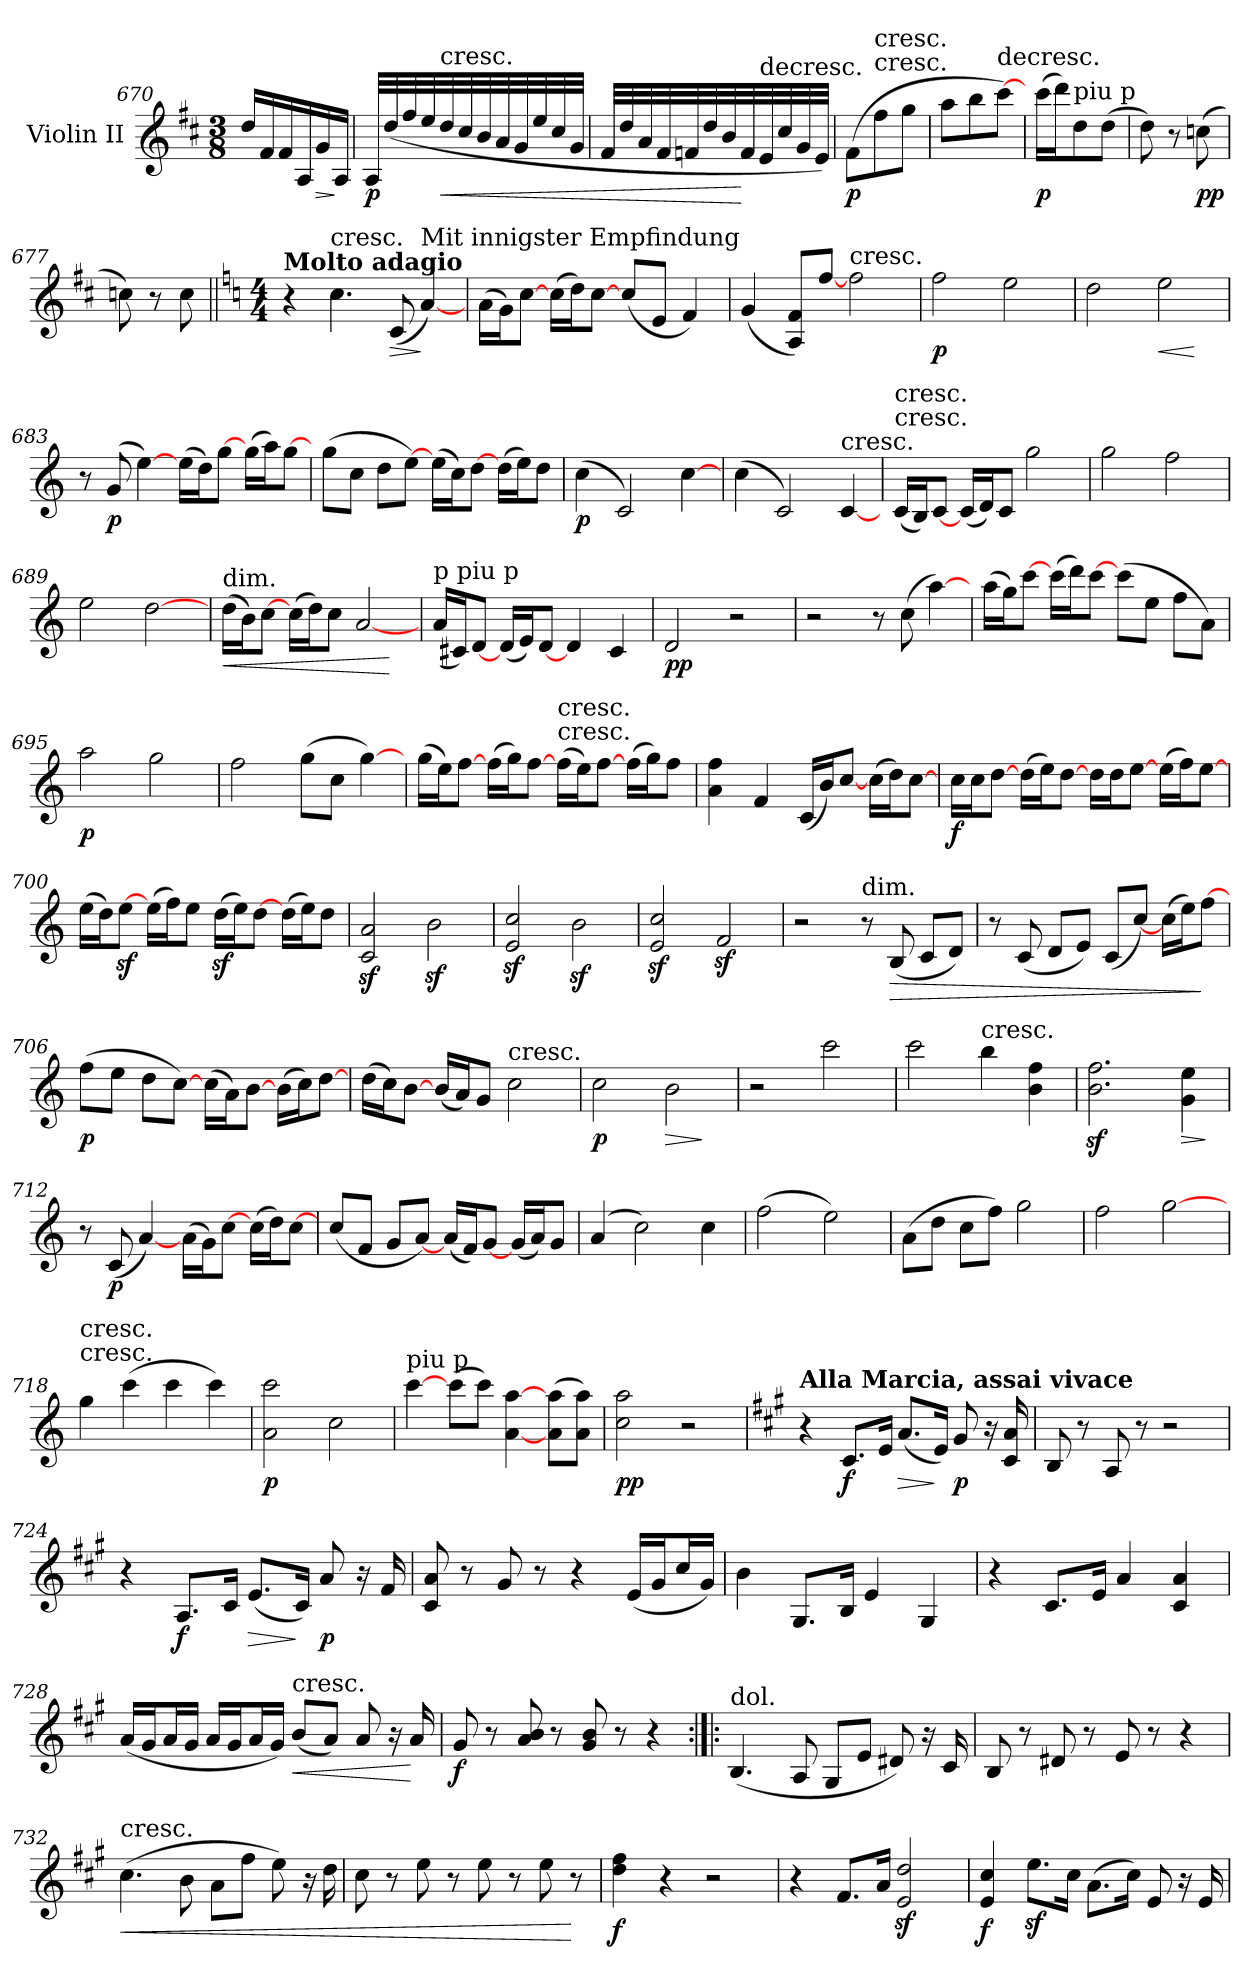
**kern	**dynam
*part1	*part1
*staff1	*staff1
*I"Violin II	*
*I'Vln	*
*clefG2	*
*k[f#c#]	*
*D:	*
*M3/8	*
=670	=670
16dd/LL	.
16f#/	.
16f#/	.
16A/	.
!	!LO:HP:b
16g/	>
16A/JJ	]
=671	=671
32A/LLL	p
(32dd/	.
32ff#/	.
32ee/	.
!LO:TX:a:t=cresc.	!
!	!LO:HP:b
32dd/	<
32cc#/	.
32b/	.
32a/	.
32g/	.
32ee/	.
32cc#/	.
32g/JJJ	.
=672	=672
32f#/LLL	.
32dd/	.
32a/	.
32f#/	.
32fn/	.
32dd/	.
32b/	.
32f/	[
!LO:TX:t=decresc.	!
32e/	.
32cc#/	.
32g/	.
32e/JJJ)	.
=673	=673
(8f#\L	p
!LO:TX:t=cresc.	!
!LO:TX:a:t=cresc.	!
8ff#\	.
8gg\J	.
=674	=674
8aa\L	.
8bb\	.
!LO:TX:t=decresc.	!
[8ccc#\J)	.
=675	=675
(16ccc#\LL	p
16ddd\J)	.
!LO:TX:a:t=piu p	!
8dd\	.
(8dd\J	.
=676	=676
8dd)	.
8r	.
(8ccn	pp
=677	=677
8ccn)	.
8r	.
8cc	.
=678||	=678||
*k[]	*
*C:	*
*M4/4	*
!LO:TX:a:B:t=Molto adagio	!
4r	.
!LO:TX:t=cresc.	!
4.cc	.
!	!LO:HP:b
(8c	>
!LO:TX:a:t=Mit innigster Empfindung	!
[4a)	]
=679	=679
(16a\LL	.
16g\J)	.
[8cc\J	.
(16cc\LL	.
16dd\J)	.
[8cc\J	.
(8cc/L	.
8e/J	.
4f)	.
=680	=680
(4g	.
8A/ 8f/L)	.
[8ff/J	.
!LO:TX:t=cresc.	!
2ff	.
=681	=681
2ff	p
2ee	.
=682	=682
2dd	.
!	!LO:HP:b
2ee	<
.	[
=683	=683
8r	.
(8g	p
[4ee)	.
(16ee\LL	.
16dd\J)	.
[8gg\J	.
(16gg\LL	.
16aa\J)	.
[8gg\J	.
=684	=684
(8gg\L	.
8cc\J	.
8dd\L	.
[8ee\J)	.
(16ee\LL	.
16cc\J)	.
[8dd\J	.
(16dd\LL	.
16ee\J)	.
8dd\J	.
=685	=685
(4cc	p
2c)	.
[4cc	.
=686	=686
(4cc	.
2c)	.
!LO:TX:t=cresc.	!
[4c	.
=687	=687
!LO:TX:t=cresc.	!
!LO:TX:a:t=cresc.	!
(16c/LL	.
16B/J)	.
[8c/J	.
(16c/LL	.
16d/J)	.
8c/J	.
2gg	.
=688	=688
2gg	.
2ff	.
=689	=689
2ee	.
[2dd	.
=690	=690
!LO:TX:a:t=dim.	!
!	!LO:HP:b
(16dd\LL	<
16b\J)	.
[8cc\J	.
(16cc\LL	.
16dd\J)	.
8cc\J	.
[2a	.
.	[
=691	=691
!LO:TX:a:t=p piu p	!
(16a/LL	.
16c#X/J)	.
[8d/J	.
(16d/LL	.
16e/J)	.
[8d/J	.
4d	.
4c#	.
=692	=692
2d	pp
2r	.
=693	=693
2r	.
8r	.
(8cc	.
[4aa)	.
=694	=694
(16aa\LL	.
16gg\J)	.
[8ccc\J	.
(16ccc\LL	.
16ddd\J)	.
[8ccc\J	.
(8ccc\L	.
8ee\J	.
8ff\L	.
8a\J)	.
=695	=695
2aa	p
2gg	.
=696	=696
2ff	.
(8gg\L	.
8cc\J	.
[4gg)	.
=697	=697
(16gg\LL	.
16ee\J)	.
[8ff\J	.
(16ff\LL	.
16gg\J)	.
[8ff\J	.
!LO:TX:t=cresc.	!
!LO:TX:a:t=cresc.	!
(16ff\LL	.
16ee\J)	.
[8ff\J	.
(16ff\LL	.
16gg\J)	.
8ff\J	.
=698	=698
4a 4ff	.
4f	.
(16c/LL	.
16b/J)	.
[8cc/J	.
(16cc\LL	.
16dd\J)	.
[8cc\J	.
=699	=699
16cc\LL	f
16cc\J	.
[8dd\J	.
(16dd\LL	.
16ee\J)	.
[8dd\J	.
16dd\LL	.
16dd\J	.
[8ee\J	.
(16ee\LL	.
16ff\J)	.
[8ee\J	.
=700	=700
(16ee\LL	.
16dd\J)	.
[8eez\J	.
(16ee\LL	.
16ff\J)	.
8ee\J	.
(16ddz\LL	.
16ee\J)	.
[8dd\J	.
(16dd\LL	.
16ee\J)	.
8dd\J	.
=701	=701
2cz 2az	.
2bz	.
=702	=702
2ez 2ccz	.
2bz	.
=703	=703
2ez 2ccz	.
2fz	.
=704	=704
2r	.
!LO:TX:a:t=dim.	!
8r	.
!	!LO:HP:b
(8B	>
8c/L	.
8d/J)	.
=705	=705
8r	.
(8c	.
8d/L	.
8e/J)	.
(8c/L	.
[8cc/J)	.
(16cc\LL	.
16ee\J)	.
[8ff\J	]
=706	=706
(8ff\L	p
8ee\J	.
8dd\L	.
[8cc\J)	.
(16cc\LL	.
16a\J)	.
[8b\J	.
(16b\LL	.
16cc\J)	.
[8dd\J	.
=707	=707
(16dd\LL	.
16cc\J)	.
[8b\J	.
(16b/LL	.
16a/J)	.
8g/J	.
!LO:TX:t=cresc.	!
2cc	.
=708	=708
2cc	p
!	!LO:HP:b
2b	>
.	]
=709	=709
2r	.
2ccc	.
=710	=710
2ccc	.
!LO:TX:a:t=cresc.	!
4bb	.
4b 4ff	.
=711	=711
2.bz 2.ffz	.
!	!LO:HP:b
4g 4ee	>
.	]
=712	=712
8r	.
(8c	p
[4a)	.
(16a\LL	.
16g\J)	.
[8cc\J	.
(16cc\LL	.
16dd\J)	.
[8cc\J	.
=713	=713
(8cc/L	.
8f/J	.
8g/L	.
[8a/J)	.
(16a/LL	.
16f/J)	.
[8g/J	.
(16g/LL	.
16a/J)	.
8g/J	.
=714	=714
(4a	.
2cc)	.
4cc	.
=715	=715
(2ff	.
2ee)	.
=716	=716
(8a\L	.
8dd\J	.
8cc\L	.
8ff\J)	.
2gg	.
=717	=717
2ff	.
[2gg	.
=718	=718
!LO:TX:t=cresc.	!
!LO:TX:a:t=cresc.	!
4gg	.
(4ccc	.
4ccc	.
4ccc)	.
=719	=719
2a 2ccc	p
2cc	.
=720	=720
!LO:TX:a:t=piu p	!
[4ccc	.
(8ccc\L	.
8ccc\J)	.
[4a [4aa	.
(8a\ 8aa\L	.
8a\ 8aa\J)	.
=721	=721
2cc 2aa	pp
2r	.
=722	=722
*k[f#c#g#]	*
*A:	*
!LO:TX:a:B:t=Alla Marcia, assai vivace	!
4r	.
8.c#/L	f
16e/Jk	.
!	!LO:HP:b
(8.a/L	>
16e/Jk)	]
8g#	p
16r	.
16c# 16a	.
=723	=723
8B	.
8r	.
8A	.
8r	.
2r	.
=724	=724
4r	.
8.A/L	f
16c#/Jk	.
!	!LO:HP:b
(8.e/L	>
16c#/Jk)	]
8a	p
16r	.
16f#	.
=725	=725
8c# 8a	.
8r	.
8g#	.
8r	.
4r	.
(16e/LL	.
16g#/J	.
16cc#/L	.
16g#/JJ)	.
=726	=726
4b	.
8.G#/L	.
16B/Jk	.
4e	.
4G#	.
=727	=727
4r	.
8.c#/L	.
16e/Jk	.
4a	.
4c# 4a	.
=728	=728
(16a/LL	.
16g#/J	.
16a/L	.
16g#/JJ	.
16a/LL	.
16g#/J	.
16a/L	.
16g#/JJ)	.
!LO:TX:a:t=cresc.	!
!	!LO:HP:b
(8b/L	<
8a/J)	.
8a	.
16r	.
16a	[
=729	=729
8g#	f
8r	.
8a 8b	.
8r	.
8g# 8b	.
8r	.
4r	.
=730:|!|:	=730:|!|:
!LO:TX:a:t=dol.	!
(4.B	.
8A	.
8G#/L	.
8e/J	.
8d#X)	.
16r	.
16c#	.
=731	=731
8B	.
8r	.
8d#X	.
8r	.
8e	.
8r	.
4r	.
=732	=732
!LO:TX:a:t=cresc.	!
!	!LO:HP:b
(4.cc#	<
8b	.
8a\L	.
8ff#\J	.
8ee)	.
16r	.
16dd	.
=733	=733
8cc#	.
8r	.
8ee	.
8r	.
8ee	.
8r	.
8ee	.
8r	[
=734	=734
4dd 4ff#	f
4r	.
2r	.
=735	=735
4r	.
8.f#/L	.
16a/Jk	.
2ez 2ddz	.
=736	=736
4e 4cc#	f
8.eez\L	.
16cc#\Jk	.
(8.a\L	.
16cc#\Jk)	.
8e	.
16r	.
16e	.
=	=
*-	*-
